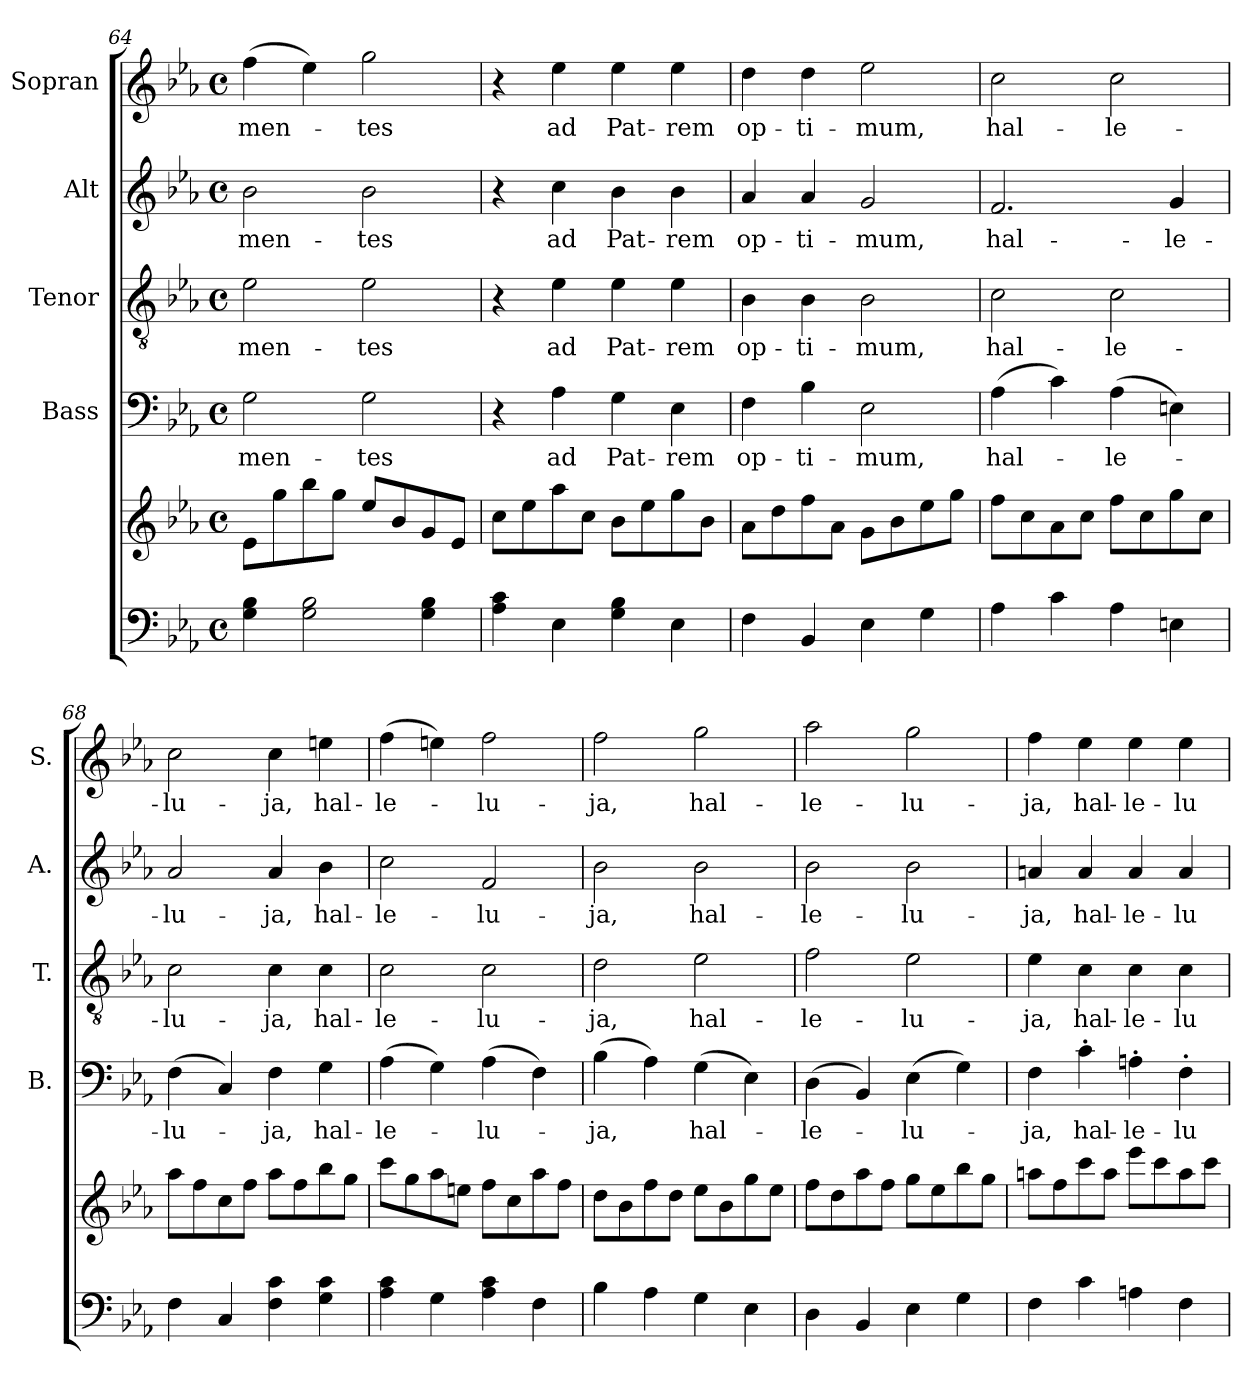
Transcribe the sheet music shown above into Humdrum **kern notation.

**kern	**kern	**kern	**text	**kern	**text	**kern	**text	**kern	**text
*part5	*part5	*part4	*part4	*part3	*part3	*part2	*part2	*part1	*part1
*staff6	*staff5	*staff4	*staff4	*staff3	*staff3	*staff2	*staff2	*staff1	*staff1
*	*	*I"Bass	*	*I"Tenor	*	*I"Alt	*	*I"Sopran	*
*	*	*I'B.	*	*I'T.	*	*I'A.	*	*I'S.	*
*clefF4	*clefG2	*clefF4	*	*clefGv2	*	*clefG2	*	*clefG2	*
*k[b-e-a-]	*k[b-e-a-]	*k[b-e-a-]	*	*k[b-e-a-]	*	*k[b-e-a-]	*	*k[b-e-a-]	*
*E-:	*E-:	*E-:	*	*E-:	*	*E-:	*	*E-:	*
*M4/4	*M4/4	*M4/4	*	*M4/4	*	*M4/4	*	*M4/4	*
*met(c)	*met(c)	*met(c)	*	*met(c)	*	*met(c)	*	*met(c)	*
=64	=64	=64	=64	=64	=64	=64	=64	=64	=64
!	!	!	!LO:LY:b	!	!LO:LY:b	!	!LO:LY:b	!	!LO:LY:b
4G\ 4B-\	8e-\L	2G\	men-	2e-\	men-	2b-\	men-	(>4ff\	men-
.	8gg\	.	.	.	.	.	.	.	.
2G\ 2B-\	8bb-\	.	.	.	.	.	.	4ee-\)	.
.	8gg\J	.	.	.	.	.	.	.	.
!	!	!	!LO:LY:b	!	!LO:LY:b	!	!LO:LY:b	!	!LO:LY:b
.	8ee-/L	2G\	-tes	2e-\	-tes	2b-\	-tes	2gg\	-tes
.	8b-/	.	.	.	.	.	.	.	.
4G\ 4B-\	8g/	.	.	.	.	.	.	.	.
.	8e-/J	.	.	.	.	.	.	.	.
=65	=65	=65	=65	=65	=65	=65	=65	=65	=65
4A-\ 4c\	8cc\L	4r	.	4r	.	4r	.	4r	.
.	8ee-\	.	.	.	.	.	.	.	.
!	!	!	!LO:LY:b	!	!LO:LY:b	!	!LO:LY:b	!	!LO:LY:b
4E-\	8aa-\	4A-\	ad	4e-\	ad	4cc\	ad	4ee-\	ad
.	8cc\J	.	.	.	.	.	.	.	.
!	!	!	!LO:LY:b	!	!LO:LY:b	!	!LO:LY:b	!	!LO:LY:b
4G\ 4B-\	8b-\L	4G\	Pat-	4e-\	Pat-	4b-\	Pat-	4ee-\	Pat-
.	8ee-\	.	.	.	.	.	.	.	.
!	!	!	!LO:LY:b	!	!LO:LY:b	!	!LO:LY:b	!	!LO:LY:b
4E-\	8gg\	4E-\	-rem	4e-\	-rem	4b-\	-rem	4ee-\	-rem
.	8b-\J	.	.	.	.	.	.	.	.
=66	=66	=66	=66	=66	=66	=66	=66	=66	=66
!	!	!	!LO:LY:b	!	!LO:LY:b	!	!LO:LY:b	!	!LO:LY:b
4F\	8a-\L	4F\	op-	4B-\	op-	4a-/	op-	4dd\	op-
.	8dd\	.	.	.	.	.	.	.	.
!	!	!	!LO:LY:b	!	!LO:LY:b	!	!LO:LY:b	!	!LO:LY:b
4BB-/	8ff\	4B-\	-ti-	4B-\	-ti-	4a-/	-ti-	4dd\	-ti-
.	8a-\J	.	.	.	.	.	.	.	.
!	!	!	!LO:LY:b	!	!LO:LY:b	!	!LO:LY:b	!	!LO:LY:b
4E-\	8g\L	2E-\	-mum,	2B-\	-mum,	2g/	-mum,	2ee-\	-mum,
.	8b-\	.	.	.	.	.	.	.	.
4G\	8ee-\	.	.	.	.	.	.	.	.
.	8gg\J	.	.	.	.	.	.	.	.
=67	=67	=67	=67	=67	=67	=67	=67	=67	=67
!	!	!	!LO:LY:b	!	!LO:LY:b	!	!LO:LY:b	!	!LO:LY:b
4A-\	8ff\L	(>4A-\	hal-	2c\	hal-	2.f/	hal-	2cc\	hal-
.	8cc\	.	.	.	.	.	.	.	.
4c\	8a-\	4c\)	.	.	.	.	.	.	.
.	8cc\J	.	.	.	.	.	.	.	.
!	!	!	!LO:LY:b	!	!LO:LY:b	!	!	!	!LO:LY:b
4A-\	8ff\L	(>4A-\	-le-	2c\	-le-	.	.	2cc\	-le-
.	8cc\	.	.	.	.	.	.	.	.
!	!	!	!	!	!	!	!LO:LY:b	!	!
4En\	8gg\	4En\)	.	.	.	4g/	-le-	.	.
.	8cc\J	.	.	.	.	.	.	.	.
=68	=68	=68	=68	=68	=68	=68	=68	=68	=68
!	!	!	!LO:LY:b	!	!LO:LY:b	!	!LO:LY:b	!	!LO:LY:b
4F\	8aa-\L	(>4F\	-lu-	2c\	-lu-	2a-/	-lu-	2cc\	-lu-
.	8ff\	.	.	.	.	.	.	.	.
4C/	8cc\	4C/)	.	.	.	.	.	.	.
.	8ff\J	.	.	.	.	.	.	.	.
!	!	!	!LO:LY:b	!	!LO:LY:b	!	!LO:LY:b	!	!LO:LY:b
4F\ 4c\	8aa-\L	4F\	-ja,	4c\	-ja,	4a-/	-ja,	4cc\	-ja,
.	8ff\	.	.	.	.	.	.	.	.
!	!	!	!LO:LY:b	!	!LO:LY:b	!	!LO:LY:b	!	!LO:LY:b
4G\ 4c\	8bb-\	4G\	hal-	4c\	hal-	4b-\	hal-	4een\	hal-
.	8gg\J	.	.	.	.	.	.	.	.
!!LO:PB:g=z
=69	=69	=69	=69	=69	=69	=69	=69	=69	=69
!	!	!	!LO:LY:b	!	!LO:LY:b	!	!LO:LY:b	!	!LO:LY:b
4A-\ 4c\	8ccc\L	(>4A-\	-le-	2c\	-le-	2cc\	-le-	(>4ff\	-le-
.	8gg\	.	.	.	.	.	.	.	.
4G\	8aa-\	4G\)	.	.	.	.	.	4een\)	.
.	8een\J	.	.	.	.	.	.	.	.
!	!	!	!LO:LY:b	!	!LO:LY:b	!	!LO:LY:b	!	!LO:LY:b
4A-\ 4c\	8ff\L	(>4A-\	-lu-	2c\	-lu-	2f/	-lu-	2ff\	-lu-
.	8cc\	.	.	.	.	.	.	.	.
4F\	8aa-\	4F\)	.	.	.	.	.	.	.
.	8ff\J	.	.	.	.	.	.	.	.
=70	=70	=70	=70	=70	=70	=70	=70	=70	=70
!	!	!	!LO:LY:b	!	!LO:LY:b	!	!LO:LY:b	!	!LO:LY:b
4B-\	8dd\L	(>4B-\	-ja,	2d\	-ja,	2b-\	-ja,	2ff\	-ja,
.	8b-\	.	.	.	.	.	.	.	.
4A-\	8ff\	4A-\)	.	.	.	.	.	.	.
.	8dd\J	.	.	.	.	.	.	.	.
!	!	!	!LO:LY:b	!	!LO:LY:b	!	!LO:LY:b	!	!LO:LY:b
4G\	8ee-\L	(>4G\	hal-	2e-\	hal-	2b-\	hal-	2gg\	hal-
.	8b-\	.	.	.	.	.	.	.	.
4E-\	8gg\	4E-\)	.	.	.	.	.	.	.
.	8ee-\J	.	.	.	.	.	.	.	.
=71	=71	=71	=71	=71	=71	=71	=71	=71	=71
!	!	!	!LO:LY:b	!	!LO:LY:b	!	!LO:LY:b	!	!LO:LY:b
4D\	8ff\L	(>4D\	-le-	2f\	-le-	2b-\	-le-	2aa-\	-le-
.	8dd\	.	.	.	.	.	.	.	.
4BB-/	8aa-\	4BB-/)	.	.	.	.	.	.	.
.	8ff\J	.	.	.	.	.	.	.	.
!	!	!	!LO:LY:b	!	!LO:LY:b	!	!LO:LY:b	!	!LO:LY:b
4E-\	8gg\L	(>4E-\	-lu-	2e-\	-lu-	2b-\	-lu-	2gg\	-lu-
.	8ee-\	.	.	.	.	.	.	.	.
4G\	8bb-\	4G\)	.	.	.	.	.	.	.
.	8gg\J	.	.	.	.	.	.	.	.
=72	=72	=72	=72	=72	=72	=72	=72	=72	=72
!	!	!	!LO:LY:b	!	!LO:LY:b	!	!LO:LY:b	!	!LO:LY:b
4F\	8aan\L	4F\	-ja,	4e-\	-ja,	4an/	-ja,	4ff\	-ja,
.	8ff\	.	.	.	.	.	.	.	.
!	!	!	!LO:LY:b	!	!LO:LY:b	!	!LO:LY:b	!	!LO:LY:b
4c\	8ccc\	4c'>\	hal-	4c\	hal-	4a/	hal-	4ee-\	hal-
.	8aa\J	.	.	.	.	.	.	.	.
!	!	!	!LO:LY:b	!	!LO:LY:b	!	!LO:LY:b	!	!LO:LY:b
4An\	8eee-\L	4An'>\	-le-	4c\	-le-	4a/	-le-	4ee-\	-le-
.	8ccc\	.	.	.	.	.	.	.	.
!	!	!	!LO:LY:b	!	!LO:LY:b	!	!LO:LY:b	!	!LO:LY:b
4F\	8aa\	4F'>\	-lu-	4c\	-lu-	4a/	-lu-	4ee-\	-lu-
.	8ccc\J	.	.	.	.	.	.	.	.
=	=	=	=	=	=	=	=	=	=
*-	*-	*-	*-	*-	*-	*-	*-	*-	*-
